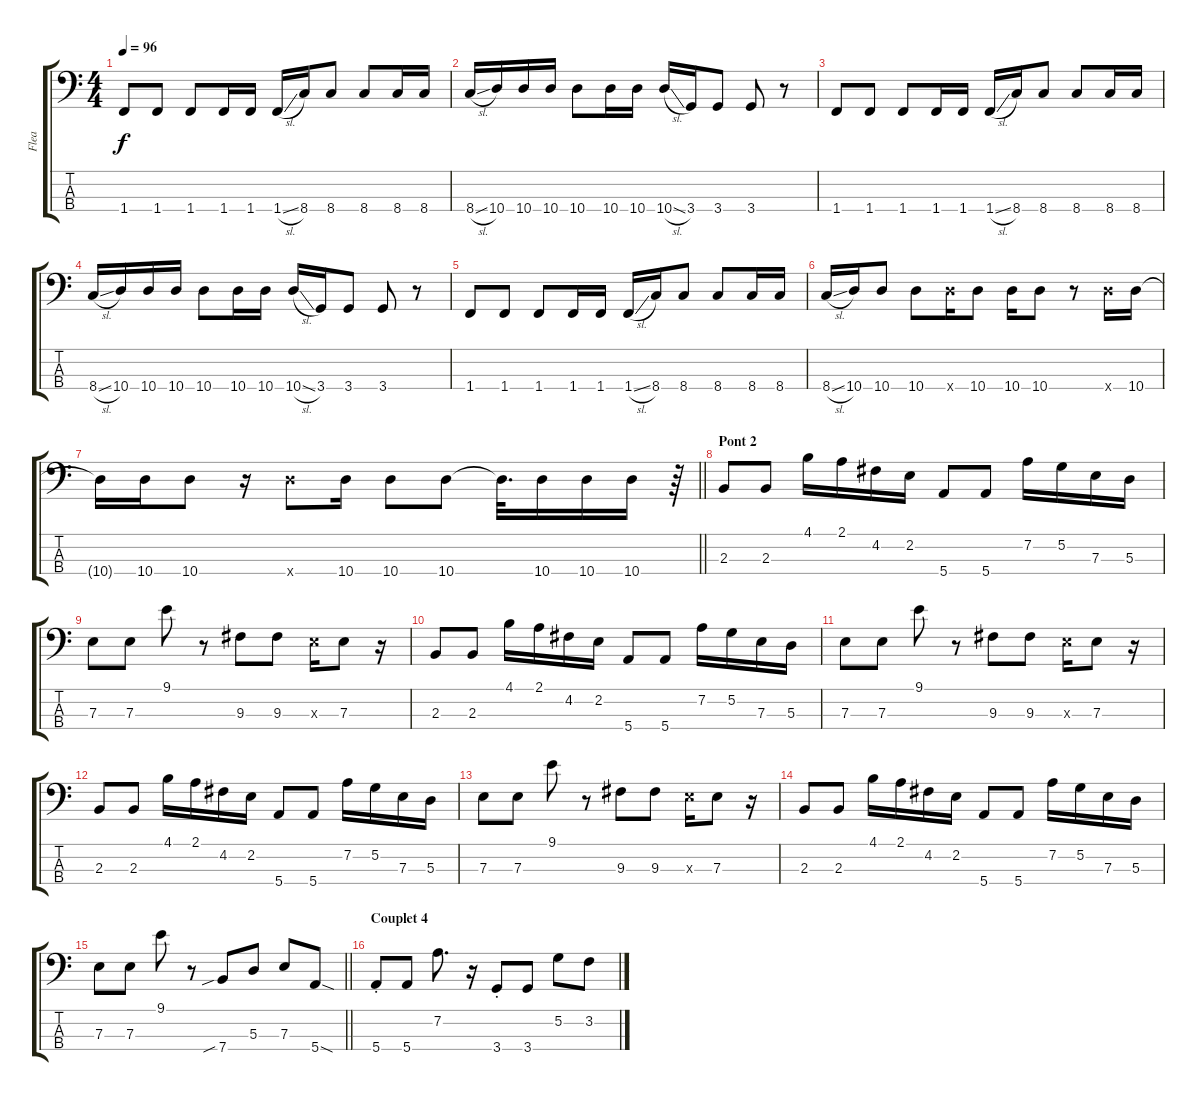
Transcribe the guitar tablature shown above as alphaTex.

\track ("Flea" "Flea") {instrument electricbasspick}
\staff {score tabs}
\tuning (G2 D2 A1 E1) {hide}
\ts (4 4)
\tempo 96
\clef f4
\ks c
1.4.8{dy f} 1.4.8 1.4.8 1.4.16 1.4.16 1.4{sl}.16 8.4.16 8.4.8 8.4.8 8.4.16 8.4.16 |
8.4{sl}.16 10.4.16 10.4.16 10.4.16 10.4.8 10.4.16 10.4.16 10.4{sl}.16 3.4.16 3.4.8 3.4.8 r.8 |
1.4.8 1.4.8 1.4.8 1.4.16 1.4.16 1.4{sl}.16 8.4.16 8.4.8 8.4.8 8.4.16 8.4.16 |
8.4{sl}.16 10.4.16 10.4.16 10.4.16 10.4.8 10.4.16 10.4.16 10.4{sl}.16 3.4.16 3.4.8 3.4.8 r.8 |
1.4.8 1.4.8 1.4.8 1.4.16 1.4.16 1.4{sl}.16 8.4.16 8.4.8 8.4.8 8.4.16 8.4.16 |
8.4{sl}.16 10.4.16 10.4.8 10.4.8 10.4{x}.16 10.4.8 10.4.16 10.4.8 r.8 10.4{x}.16 10.4.16 |
\barLineRight lightlight
10.4{t}.16 10.4.16 10.4.8 r.16 10.4{x}.8 10.4.16 10.4.8 10.4.8 10.4{t}.32{d} 10.4.16 10.4.16 10.4.16 r.64 |
\section ("" "Pont 2")
2.3.8 2.3.8 4.1.16 2.1.16 4.2.16 2.2.16 5.4.8 5.4.8 7.2.16 5.2.16 7.3.16 5.3.16 |
7.3.8 7.3.8 9.1.8 r.8 9.3.8 9.3.8 7.3{x}.16 7.3.8 r.16 |
2.3.8 2.3.8 4.1.16 2.1.16 4.2.16 2.2.16 5.4.8 5.4.8 7.2.16 5.2.16 7.3.16 5.3.16 |
7.3.8 7.3.8 9.1.8 r.8 9.3.8 9.3.8 7.3{x}.16 7.3.8 r.16 |
2.3.8 2.3.8 4.1.16 2.1.16 4.2.16 2.2.16 5.4.8 5.4.8 7.2.16 5.2.16 7.3.16 5.3.16 |
7.3.8 7.3.8 9.1.8 r.8 9.3.8 9.3.8 7.3{x}.16 7.3.8 r.16 |
2.3.8 2.3.8 4.1.16 2.1.16 4.2.16 2.2.16 5.4.8 5.4.8 7.2.16 5.2.16 7.3.16 5.3.16 |
\barLineRight lightlight
7.3.8 7.3.8 9.1.8 r.8 7.4{sib}.8 5.3.8 7.3.8 5.4{sod}.8 |
\section ("" "Couplet 4")
5.4{st}.8 5.4.8 7.2.8{d} r.16 3.4{st}.8 3.4.8 5.2.8 3.2.8
